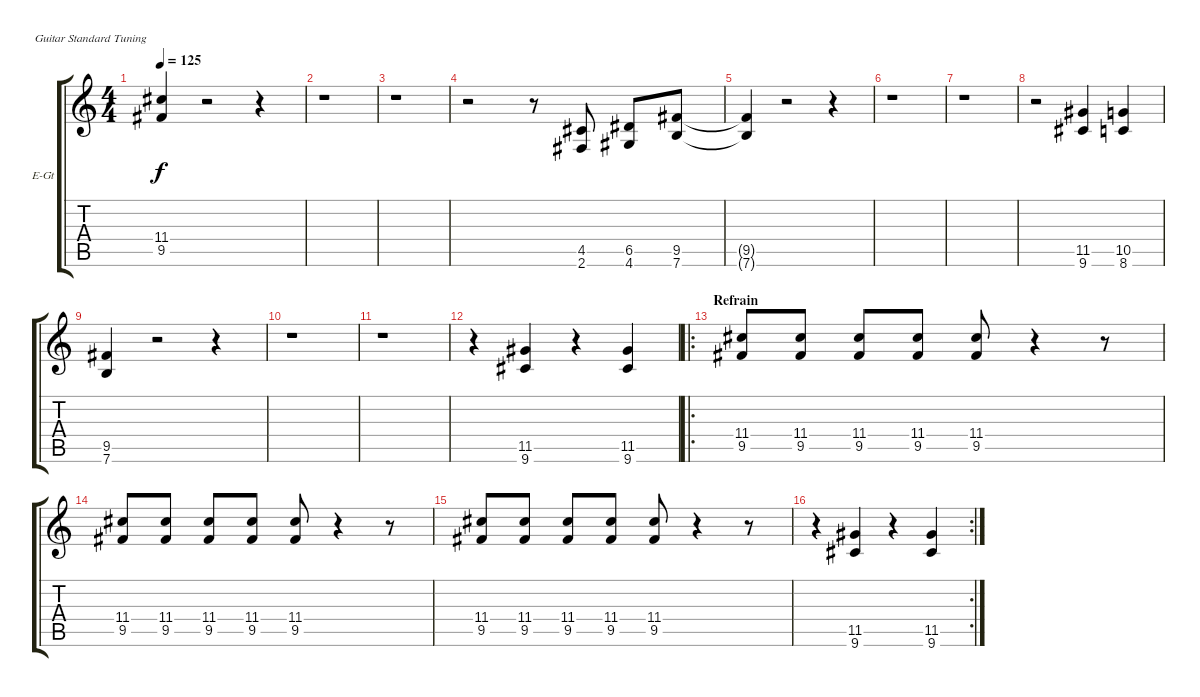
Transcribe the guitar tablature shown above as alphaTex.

\bracketExtendMode groupsimilarinstruments
\firstSystemTrackNameOrientation horizontal
\otherSystemsTrackNameOrientation horizontal
\track ("guitare" "E-Gt") {instrument distortionguitar}
\staff {score tabs}
\tuning (E4 B3 G3 D3 A2 E2)
\ts (4 4)
\tempo 125
\clef g2
\ks c
(11.4{t} 9.5{t}).4{dy f} r.2 r.4 |
r.1 |
r.1 |
r.2 r.8 (4.5 2.6).8 (6.5 4.6).8 (9.5 7.6).8 |
(9.5{t} 7.6{t}).4 r.2 r.4 |
r.1 |
r.1 |
r.2 (11.5 9.6).4 (10.5 8.6).4 |
(9.5 7.6).4 r.2 r.4 |
r.1 |
r.1 |
r.4 (9.6 11.5).4 r.4 (9.6 11.5).4 |
\ro
\section ("" "Refrain")
(9.5 11.4).8 (9.5 11.4).8 (9.5 11.4).8 (9.5 11.4).8 (9.5 11.4).8 r.4 r.8 |
(9.5 11.4).8 (9.5 11.4).8 (9.5 11.4).8 (9.5 11.4).8 (9.5 11.4).8 r.4 r.8 |
(9.5 11.4).8 (9.5 11.4).8 (9.5 11.4).8 (9.5 11.4).8 (9.5 11.4).8 r.4 r.8 |
\rc 2
r.4 (9.6 11.5).4 r.4 (11.5 9.6).4
